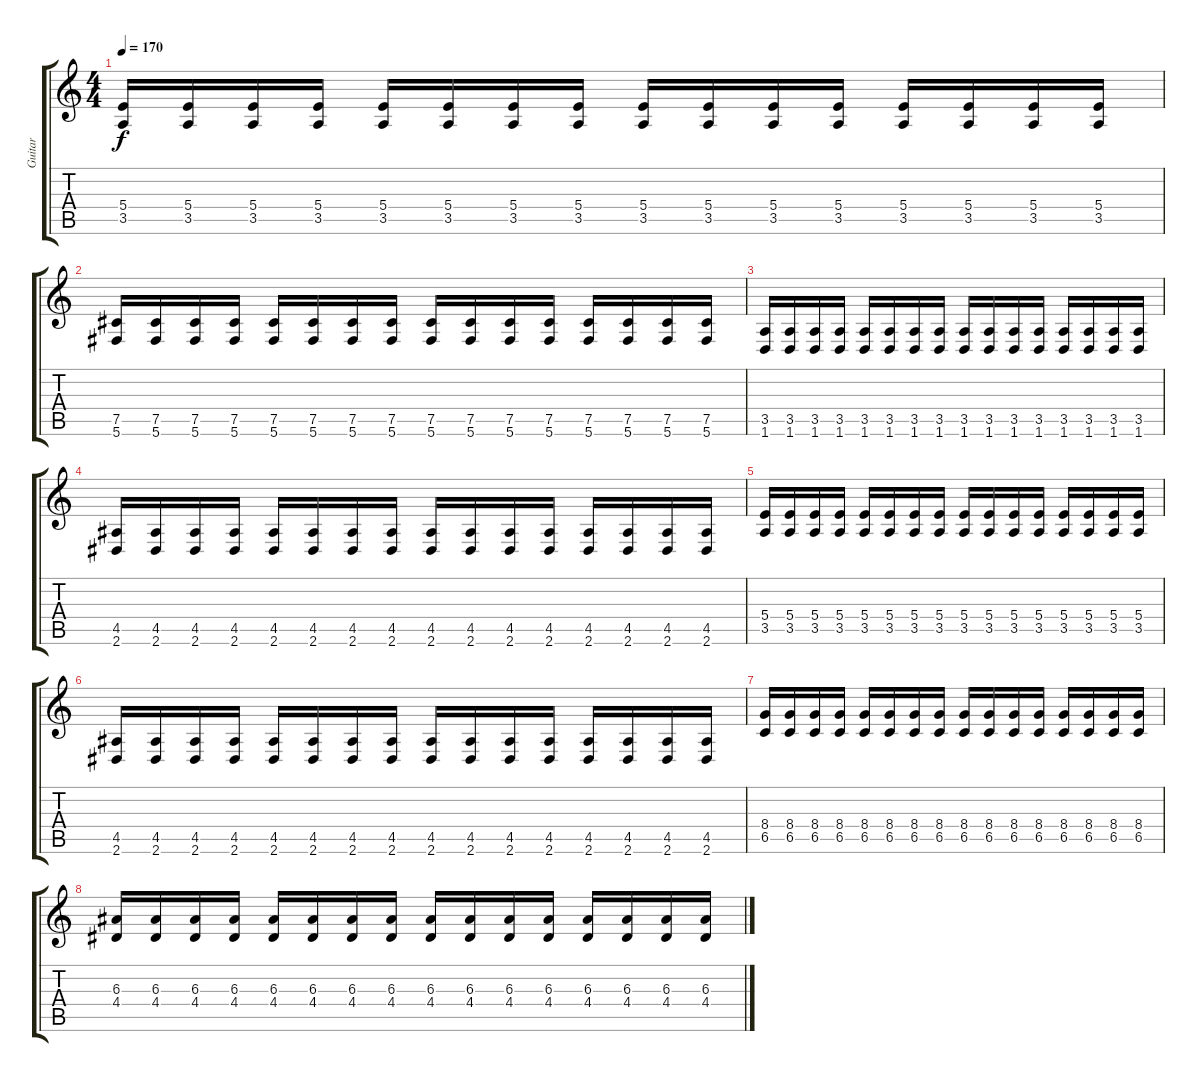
\track ("Guitar" "Guitar") {instrument distortionguitar}
\staff {score tabs}
\tuning (Db4 Ab3 E3 B2 Gb2 Db2) {hide}
\ts (4 4)
\tempo 170
\clef g2
\ks c
(5.4 3.5).16{dy f} (5.4 3.5).16 (5.4 3.5).16 (5.4 3.5).16 (5.4 3.5).16 (5.4 3.5).16 (5.4 3.5).16 (5.4 3.5).16 (5.4 3.5).16 (5.4 3.5).16 (5.4 3.5).16 (5.4 3.5).16 (5.4 3.5).16 (5.4 3.5).16 (5.4 3.5).16 (5.4 3.5).16 |
(7.5 5.6).16 (7.5 5.6).16 (7.5 5.6).16 (7.5 5.6).16 (7.5 5.6).16 (7.5 5.6).16 (7.5 5.6).16 (7.5 5.6).16 (7.5 5.6).16 (7.5 5.6).16 (7.5 5.6).16 (7.5 5.6).16 (7.5 5.6).16 (7.5 5.6).16 (7.5 5.6).16 (7.5 5.6).16 |
(3.5 1.6).16 (3.5 1.6).16 (3.5 1.6).16 (3.5 1.6).16 (3.5 1.6).16 (3.5 1.6).16 (3.5 1.6).16 (3.5 1.6).16 (3.5 1.6).16 (3.5 1.6).16 (3.5 1.6).16 (3.5 1.6).16 (3.5 1.6).16 (3.5 1.6).16 (3.5 1.6).16 (3.5 1.6).16 |
(4.5 2.6).16 (4.5 2.6).16 (4.5 2.6).16 (4.5 2.6).16 (4.5 2.6).16 (4.5 2.6).16 (4.5 2.6).16 (4.5 2.6).16 (4.5 2.6).16 (4.5 2.6).16 (4.5 2.6).16 (4.5 2.6).16 (4.5 2.6).16 (4.5 2.6).16 (4.5 2.6).16 (4.5 2.6).16 |
(5.4 3.5).16 (5.4 3.5).16 (5.4 3.5).16 (5.4 3.5).16 (5.4 3.5).16 (5.4 3.5).16 (5.4 3.5).16 (5.4 3.5).16 (5.4 3.5).16 (5.4 3.5).16 (5.4 3.5).16 (5.4 3.5).16 (5.4 3.5).16 (5.4 3.5).16 (5.4 3.5).16 (5.4 3.5).16 |
(4.5 2.6).16 (4.5 2.6).16 (4.5 2.6).16 (4.5 2.6).16 (4.5 2.6).16 (4.5 2.6).16 (4.5 2.6).16 (4.5 2.6).16 (4.5 2.6).16 (4.5 2.6).16 (4.5 2.6).16 (4.5 2.6).16 (4.5 2.6).16 (4.5 2.6).16 (4.5 2.6).16 (4.5 2.6).16 |
(8.4 6.5).16 (8.4 6.5).16 (8.4 6.5).16 (8.4 6.5).16 (8.4 6.5).16 (8.4 6.5).16 (8.4 6.5).16 (8.4 6.5).16 (8.4 6.5).16 (8.4 6.5).16 (8.4 6.5).16 (8.4 6.5).16 (8.4 6.5).16 (8.4 6.5).16 (8.4 6.5).16 (8.4 6.5).16 |
(6.3 4.4).16 (6.3 4.4).16 (6.3 4.4).16 (6.3 4.4).16 (6.3 4.4).16 (6.3 4.4).16 (6.3 4.4).16 (6.3 4.4).16 (6.3 4.4).16 (6.3 4.4).16 (6.3 4.4).16 (6.3 4.4).16 (6.3 4.4).16 (6.3 4.4).16 (6.3 4.4).16 (6.3 4.4).16
